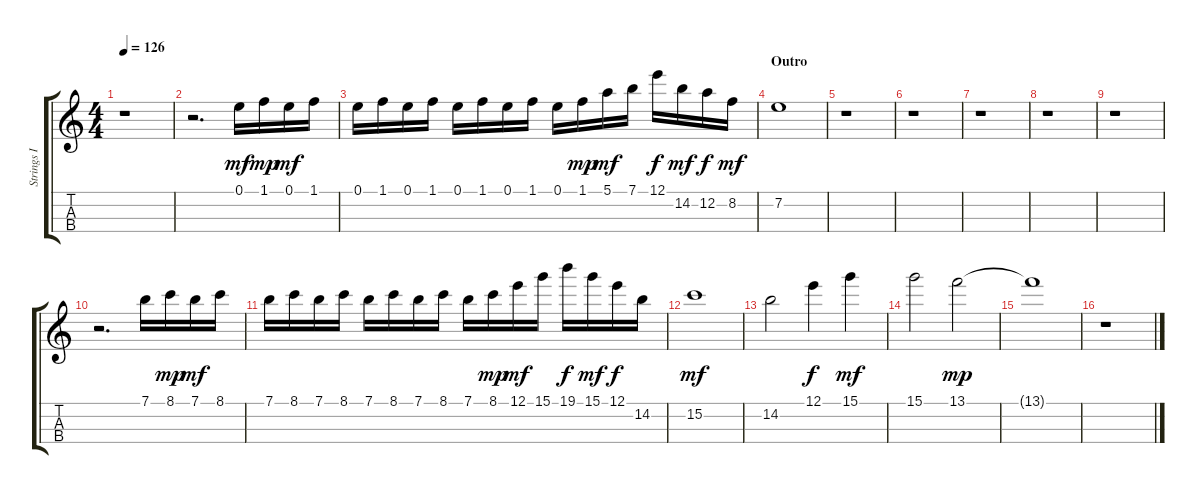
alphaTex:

\track ("Strings I" "Strings I") {instrument stringensemble1}
\staff {score tabs}
\tuning (E5 A4 D4 G3) {hide}
\ts (4 4)
\tempo 126
\clef g2
\ks c
r.1{dy mf} |
r.2{d} 0.1.16 1.1.16{dy mp} 0.1.16{dy mf} 1.1.16 |
0.1.16 1.1.16 0.1.16 1.1.16 0.1.16 1.1.16 0.1.16 1.1.16 0.1.16 1.1.16{dy mp} 5.1.16{dy mf} 7.1.16 12.1.16{dy f} 14.2.16{dy mf} 12.2.16{dy f} 8.2.16{dy mf} |
\section ("" "Outro")
7.2.1 |
r.1 |
r.1 |
r.1 |
r.1 |
r.1 |
r.2{d} 7.1.16 8.1.16{dy mp} 7.1.16{dy mf} 8.1.16 |
7.1.16 8.1.16 7.1.16 8.1.16 7.1.16 8.1.16 7.1.16 8.1.16 7.1.16 8.1.16{dy mp} 12.1.16{dy mf} 15.1.16 19.1.16{dy f} 15.1.16{dy mf} 12.1.16{dy f} 14.2.16 |
15.2.1{dy mf} |
14.2.2 12.1.4{dy f} 15.1.4{dy mf} |
15.1.2 13.1.2{dy mp} |
13.1{t}.1 |
r.1
